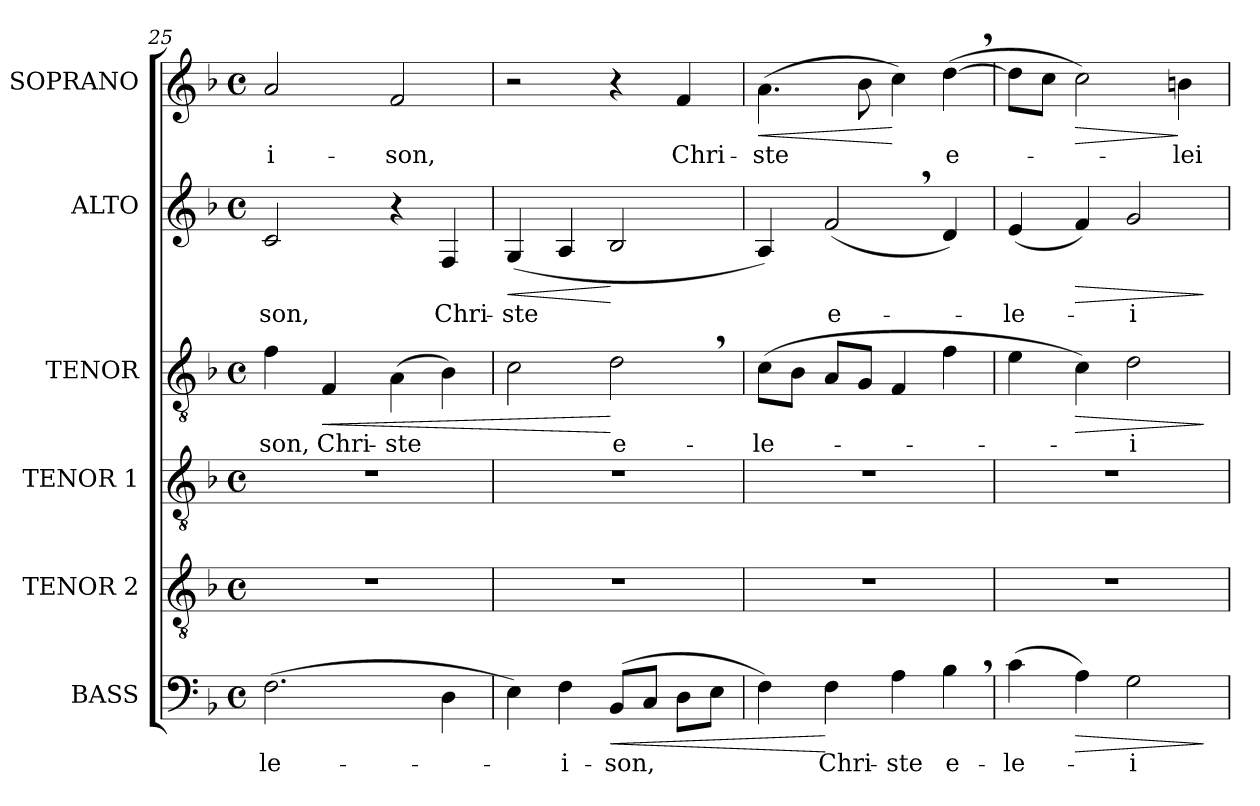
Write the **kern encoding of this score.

**kern	**text	**dynam	**kern	**kern	**kern	**text	**dynam	**kern	**text	**dynam	**kern	**text	**dynam
*part6	*part6	*part6	*part5	*part4	*part3	*part3	*part3	*part2	*part2	*part2	*part1	*part1	*part1
*staff6	*staff6	*staff6	*staff5	*staff4	*staff3	*staff3	*staff3	*staff2	*staff2	*staff2	*staff1	*staff1	*staff1
*I"BASS	*	*	*I"TENOR 2	*I"TENOR 1	*I"TENOR	*	*	*I"ALTO	*	*	*I"SOPRANO	*	*
*I'B.	*	*	*I'T2.	*I'T1.	*I'T.	*	*	*I'A.	*	*	*I'S.	*	*
!!LO:LB:g=z
*clefF4	*	*	*clefGv2	*clefGv2	*clefGv2	*	*	*clefG2	*	*	*clefG2	*	*
*	*	*	*ITrd7c12	*ITrd7c12	*ITrd7c12	*	*	*	*	*	*	*	*
*k[b-]	*	*	*k[b-]	*k[b-]	*k[b-]	*	*	*k[b-]	*	*	*k[b-]	*	*
*F:	*	*	*F:	*F:	*F:	*	*	*F:	*	*	*F:	*	*
*M4/4	*	*	*M4/4	*M4/4	*M4/4	*	*	*M4/4	*	*	*M4/4	*	*
*met(c)	*	*	*met(c)	*met(c)	*met(c)	*	*	*met(c)	*	*	*met(c)	*	*
=25	=25	=25	=25	=25	=25	=25	=25	=25	=25	=25	=25	=25	=25
!	!LO:LY:b:color=#000000	!	!	!	!	!	!	!	!	!	!	!	!
!	!	!	!	!	!	!LO:LY:b:color=#000000	!	!	!	!	!	!	!
!	!	!	!	!	!	!	!	!	!LO:LY:b:color=#000000	!	!	!	!
!	!	!	!	!	!	!	!	!	!	!	!	!LO:LY:b:color=#000000	!
(2.Fi\	-le-	.	1r	1r	4Fi\	-son,	.	2ci/	-son,	.	2ai/	-i-	.
!	!	!	!	!	!	!LO:LY:b:color=#000000	!LO:HP:b	!	!	!	!	!	!
.	.	.	.	.	4FFi/	Chri-	<	.	.	.	.	.	.
!	!	!	!	!	!	!LO:LY:b:color=#000000	!	!	!	!	!	!	!
!	!	!	!	!	!	!	!	!	!	!	!	!LO:LY:b:color=#000000	!
.	.	.	.	.	(4AAi\	-ste	.	4r	.	.	2fi/	-son,	.
!	!	!	!	!	!	!	!	!	!LO:LY:b:color=#000000	!	!	!	!
4Di\	.	.	.	.	4BB-i\)	.	.	4Fi/	Chri-	.	.	.	.
=26	=26	=26	=26	=26	=26	=26	=26	=26	=26	=26	=26	=26	=26
!	!	!	!	!	!	!	!	!	!LO:LY:b:color=#000000	!LO:HP:b	!	!	!
4Ei\)	.	.	1r	1r	2Ci\	.	.	(4Gi/	-ste	<	2r	.	.
!	!LO:LY:b:color=#000000	!	!	!	!	!	!	!	!	!	!	!	!
4Fi\	-i-	.	.	.	.	.	.	4Ai/	.	.	.	.	.
!	!LO:LY:b:color=#000000	!LO:HP:b	!	!	!	!	!	!	!	!	!	!	!
!	!	!	!	!	!	!LO:LY:b:color=#000000	!	!	!	!	!	!	!
(8BB-i/L	-son,	<	.	.	2D,i\	e-	[	2B-i/	.	[	4r	.	.
8Ci/J	.	.	.	.	.	.	.	.	.	.	.	.	.
!	!	!	!	!	!	!	!	!	!	!	!	!LO:LY:b:color=#000000	!
8Di\L	.	.	.	.	.	.	.	.	.	.	4fi/	Chri-	.
8Ei\J	.	.	.	.	.	.	.	.	.	.	.	.	.
=27	=27	=27	=27	=27	=27	=27	=27	=27	=27	=27	=27	=27	=27
!	!	!	!	!	!	!LO:LY:b:color=#000000	!	!	!	!	!	!	!
!	!	!	!	!	!	!	!	!	!	!	!	!LO:LY:b:color=#000000	!LO:HP:b
4Fi\)	.	.	1r	1r	(8Ci\L	-le-	.	4Ai/)	.	.	(4.ai\	-ste	<
.	.	.	.	.	8BB-i\J	.	.	.	.	.	.	.	.
!	!LO:LY:b:color=#000000	!	!	!	!	!	!	!	!	!	!	!	!
!	!	!	!	!	!	!	!	!	!LO:LY:b:color=#000000	!	!	!	!
4Fi\	Chri-	[	.	.	8AAi/L	.	.	(2f,i/	e-	.	.	.	.
.	.	.	.	.	8GGi/J	.	.	.	.	.	8b-i\	.	.
!	!LO:LY:b:color=#000000	!	!	!	!	!	!	!	!	!	!	!	!
4Ai\	-ste	.	.	.	4FFi/	.	.	.	.	.	4cci\)	.	[
!	!LO:LY:b:color=#000000	!	!	!	!	!	!	!	!	!	!	!	!
!	!	!	!	!	!	!	!	!	!	!	!	!LO:LY:b:color=#000000	!
4B-,i\	e-	.	.	.	4Fi\	.	.	4di/)	.	.	([4dd,i\	e-	.
=28	=28	=28	=28	=28	=28	=28	=28	=28	=28	=28	=28	=28	=28
!	!LO:LY:b:color=#000000	!	!	!	!	!	!	!	!	!	!	!	!
!	!	!	!	!	!	!	!	!	!LO:LY:b:color=#000000	!	!	!	!
(4ci\	-le-	.	1r	1r	4Ei\	.	.	(4ei/	-le-	.	8ddi\L]	.	.
.	.	.	.	.	.	.	.	.	.	.	8cci\J	.	.
!	!	!LO:HP:b	!	!	!	!	!LO:HP:b	!	!	!LO:HP:b	!	!	!LO:HP:b
4Ai\)	.	>	.	.	4Ci\)	.	>	4fi/)	.	>	2cci\)	.	>
!	!LO:LY:b:color=#000000	!	!	!	!	!	!	!	!	!	!	!	!
!	!	!	!	!	!	!LO:LY:b:color=#000000	!	!	!	!	!	!	!
!	!	!	!	!	!	!	!	!	!LO:LY:b:color=#000000	!	!	!	!
2Gi\	-i-	.	.	.	2Di\	-i-	.	2gi/	-i-	.	.	.	.
!	!	!	!	!	!	!	!	!	!	!	!	!LO:LY:b:color=#000000	!
.	.	.	.	.	.	.	.	.	.	.	4bni\	-lei-	]
.	.	]	.	.	.	.	]	.	.	]	.	.	.
=	=	=	=	=	=	=	=	=	=	=	=	=	=
*-	*-	*-	*-	*-	*-	*-	*-	*-	*-	*-	*-	*-	*-
